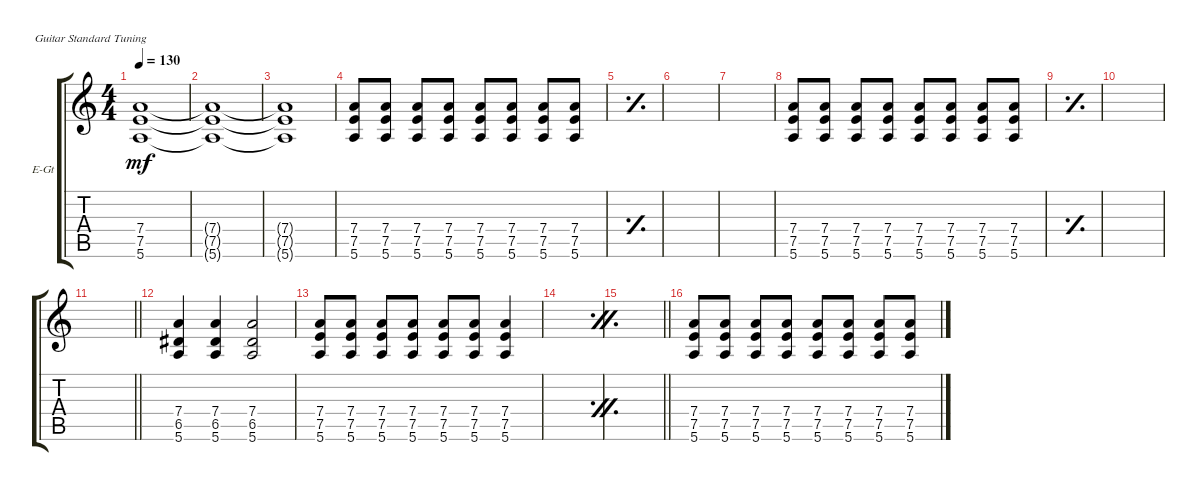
\defaultSystemsLayout 4
\bracketExtendMode groupsimilarinstruments
\firstSystemTrackNameOrientation horizontal
\otherSystemsTrackNameOrientation horizontal
\track ("Guitar 2" "E-Gt") {instrument distortionguitar}
\staff {score tabs}
\tuning (E4 B3 G3 D3 A2 E2)
\ts (4 4)
\tempo 130
\clef g2
\ks aminor
(5.6{t} 7.5{t} 7.4{t}).1{dy mf} |
(5.6{t} 7.5{t} 7.4{t}).1 |
(5.6{t} 7.5{t} 7.4{t}).1 |
(5.6 7.5 7.4).8 (5.6 7.5 7.4).8 (5.6 7.5 7.4).8 (5.6 7.5 7.4).8 (5.6 7.5 7.4).8 (5.6 7.5 7.4).8 (5.6 7.5 7.4).8 (5.6 7.5 7.4).8 |
\simile simple
|
|
|
\simile none
(5.6 7.5 7.4).8 (5.6 7.5 7.4).8 (5.6 7.5 7.4).8 (5.6 7.5 7.4).8 (5.6 7.5 7.4).8 (5.6 7.5 7.4).8 (5.6 7.5 7.4).8 (5.6 7.5 7.4).8 |
\simile simple
|
|
\barLineRight lightlight
|
\simile none
(5.6 6.5 7.4).4 (5.6 6.5 7.4).4 (5.6 6.5 7.4).2 |
(5.6 7.5 7.4).8 (5.6 7.5 7.4).8 (5.6 7.5 7.4).8 (5.6 7.5 7.4).8 (5.6 7.5 7.4).8 (5.6 7.5 7.4).8 (5.6 7.5 7.4).4 |
\simile firstofdouble
|
\simile secondofdouble
\barLineRight lightlight
|
\simile none
(5.6 7.5 7.4).8 (5.6 7.5 7.4).8 (5.6 7.5 7.4).8 (5.6 7.5 7.4).8 (5.6 7.5 7.4).8 (5.6 7.5 7.4).8 (5.6 7.5 7.4).8 (5.6 7.5 7.4).8
